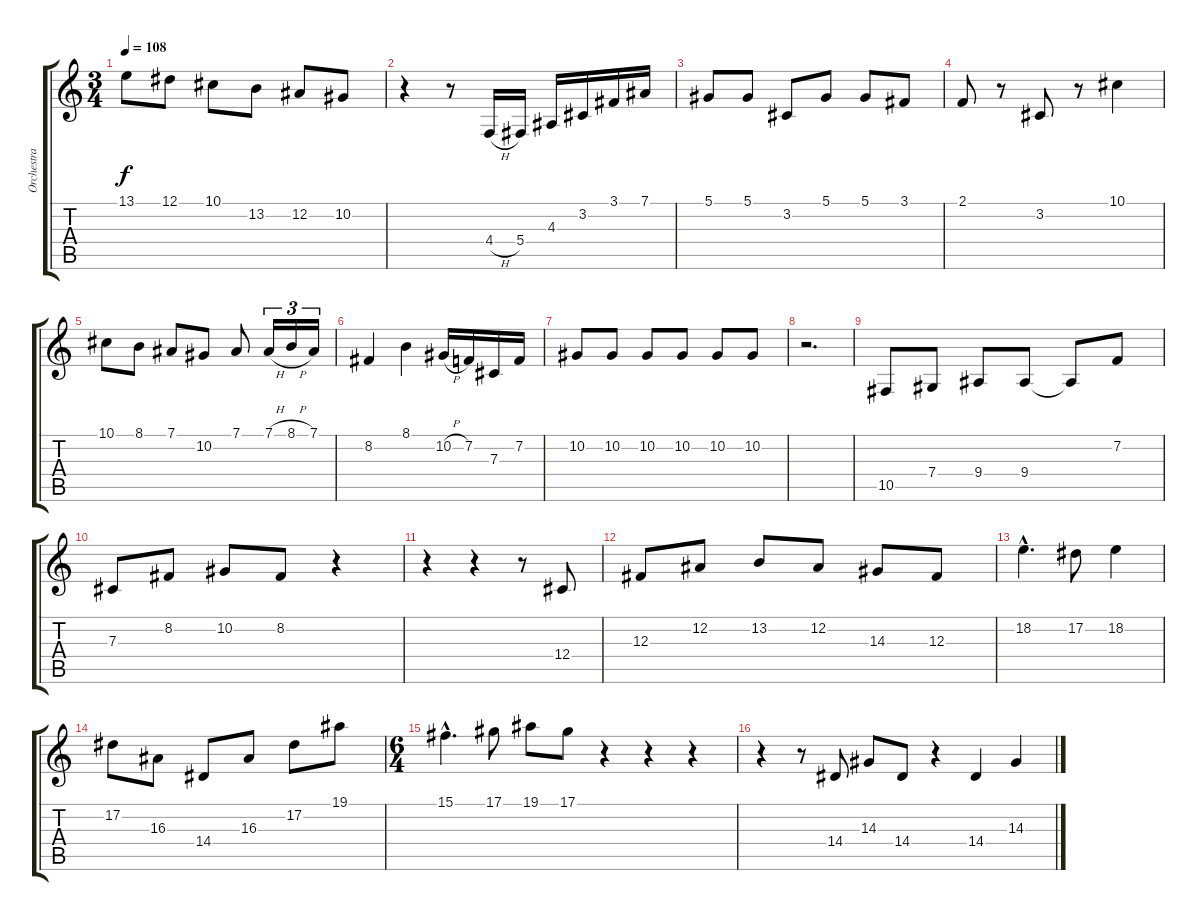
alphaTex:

\track ("Orchestra" "Orchestra") {instrument stringensemble1}
\staff {score tabs}
\tuning (Eb4 Bb3 Gb3 Db3 Ab2 Eb2) {hide}
\ts (3 4)
\tempo 108
\clef g2
\ks c
13.1.8{dy f} 12.1.8 10.1.8 13.2.8 12.2.8 10.2.8 |
r.4 r.8 4.4{h}.16 5.4.16 4.3.16 3.2.16 3.1.16 7.1.16 |
5.1.8 5.1.8 3.2.8 5.1.8 5.1.8 3.1.8 |
2.1.8 r.8 3.2.8 r.8 10.1.4 |
10.1.8 8.1.8 7.1.8 10.2.8 7.1.8 7.1{h}.16{tu (3 2)} 8.1{h}.16{tu (3 2)} 7.1.16{tu (3 2)} |
8.2.4 8.1.4 10.2{h}.16 7.2.16 7.3.16 7.2.16 |
10.2.8 10.2.8 10.2.8 10.2.8 10.2.8 10.2.8 |
r.2{d} |
10.5.8 7.4.8 9.4.8 9.4.8 9.4{t}.8 7.2.8 |
7.3.8 8.2.8 10.2.8 8.2.8 r.4 |
r.4 r.4 r.8 12.4.8 |
12.3.8 12.2.8 13.2.8 12.2.8 14.3.8 12.3.8 |
18.2{hac}.4{d} 17.2.8 18.2.4 |
17.2.8 16.3.8 14.4.8 16.3.8 17.2.8 19.1.8 |
\ts (6 4)
15.1{hac}.4{d} 17.1.8 19.1.8 17.1.8 r.4 r.4 r.4 |
r.4 r.8 14.4.8 14.3.8 14.4.8 r.4 14.4.4 14.3.4
